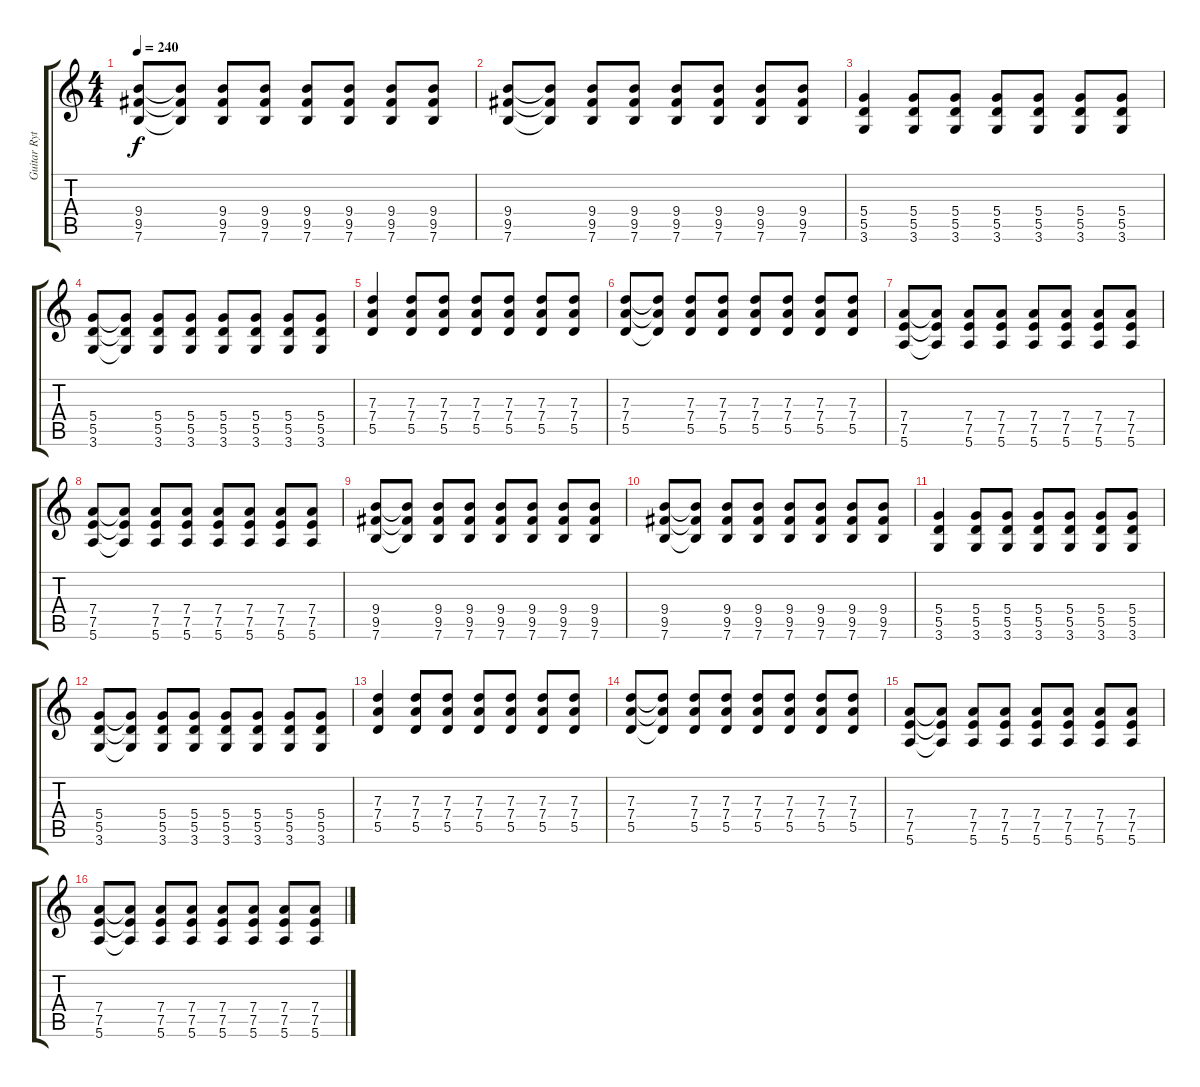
\track ("Guitar Rythm" "Guitar Ryt") {instrument distortionguitar}
\staff {score tabs}
\tuning (E4 B3 G3 D3 A2 E2) {hide}
\ts (4 4)
\tempo 240
\clef g2
\ks c
(9.4 9.5 7.6).8{dy f} (9.4{t} 9.5{t} 7.6{t}).8 (9.4 9.5 7.6).8 (9.4 9.5 7.6).8 (9.4 9.5 7.6).8 (9.4 9.5 7.6).8 (9.4 9.5 7.6).8 (9.4 9.5 7.6).8 |
(9.4 9.5 7.6).8 (9.4{t} 9.5{t} 7.6{t}).8 (9.4 9.5 7.6).8 (9.4 9.5 7.6).8 (9.4 9.5 7.6).8 (9.4 9.5 7.6).8 (9.4 9.5 7.6).8 (9.4 9.5 7.6).8 |
(5.4 5.5 3.6).4 (5.4 5.5 3.6).8 (5.4 5.5 3.6).8 (5.4 5.5 3.6).8 (5.4 5.5 3.6).8 (5.4 5.5 3.6).8 (5.4 5.5 3.6).8 |
(5.4 5.5 3.6).8 (5.4{t} 5.5{t} 3.6{t}).8 (5.4 5.5 3.6).8 (5.4 5.5 3.6).8 (5.4 5.5 3.6).8 (5.4 5.5 3.6).8 (5.4 5.5 3.6).8 (5.4 5.5 3.6).8 |
(7.3 7.4 5.5).4 (7.3 7.4 5.5).8 (7.3 7.4 5.5).8 (7.3 7.4 5.5).8 (7.3 7.4 5.5).8 (7.3 7.4 5.5).8 (7.3 7.4 5.5).8 |
(7.3 7.4 5.5).8 (7.3{t} 7.4{t} 5.5{t}).8 (7.3 7.4 5.5).8 (7.3 7.4 5.5).8 (7.3 7.4 5.5).8 (7.3 7.4 5.5).8 (7.3 7.4 5.5).8 (7.3 7.4 5.5).8 |
(7.4 7.5 5.6).8 (7.4{t} 7.5{t} 5.6{t}).8 (7.4 7.5 5.6).8 (7.4 7.5 5.6).8 (7.4 7.5 5.6).8 (7.4 7.5 5.6).8 (7.4 7.5 5.6).8 (7.4 7.5 5.6).8 |
(7.4 7.5 5.6).8 (7.4{t} 7.5{t} 5.6{t}).8 (7.4 7.5 5.6).8 (7.4 7.5 5.6).8 (7.4 7.5 5.6).8 (7.4 7.5 5.6).8 (7.4 7.5 5.6).8 (7.4 7.5 5.6).8 |
(9.4 9.5 7.6).8 (9.4{t} 9.5{t} 7.6{t}).8 (9.4 9.5 7.6).8 (9.4 9.5 7.6).8 (9.4 9.5 7.6).8 (9.4 9.5 7.6).8 (9.4 9.5 7.6).8 (9.4 9.5 7.6).8 |
(9.4 9.5 7.6).8 (9.4{t} 9.5{t} 7.6{t}).8 (9.4 9.5 7.6).8 (9.4 9.5 7.6).8 (9.4 9.5 7.6).8 (9.4 9.5 7.6).8 (9.4 9.5 7.6).8 (9.4 9.5 7.6).8 |
(5.4 5.5 3.6).4 (5.4 5.5 3.6).8 (5.4 5.5 3.6).8 (5.4 5.5 3.6).8 (5.4 5.5 3.6).8 (5.4 5.5 3.6).8 (5.4 5.5 3.6).8 |
(5.4 5.5 3.6).8 (5.4{t} 5.5{t} 3.6{t}).8 (5.4 5.5 3.6).8 (5.4 5.5 3.6).8 (5.4 5.5 3.6).8 (5.4 5.5 3.6).8 (5.4 5.5 3.6).8 (5.4 5.5 3.6).8 |
(7.3 7.4 5.5).4 (7.3 7.4 5.5).8 (7.3 7.4 5.5).8 (7.3 7.4 5.5).8 (7.3 7.4 5.5).8 (7.3 7.4 5.5).8 (7.3 7.4 5.5).8 |
(7.3 7.4 5.5).8 (7.3{t} 7.4{t} 5.5{t}).8 (7.3 7.4 5.5).8 (7.3 7.4 5.5).8 (7.3 7.4 5.5).8 (7.3 7.4 5.5).8 (7.3 7.4 5.5).8 (7.3 7.4 5.5).8 |
(7.4 7.5 5.6).8 (7.4{t} 7.5{t} 5.6{t}).8 (7.4 7.5 5.6).8 (7.4 7.5 5.6).8 (7.4 7.5 5.6).8 (7.4 7.5 5.6).8 (7.4 7.5 5.6).8 (7.4 7.5 5.6).8 |
(7.4 7.5 5.6).8 (7.4{t} 7.5{t} 5.6{t}).8 (7.4 7.5 5.6).8 (7.4 7.5 5.6).8 (7.4 7.5 5.6).8 (7.4 7.5 5.6).8 (7.4 7.5 5.6).8 (7.4 7.5 5.6).8
